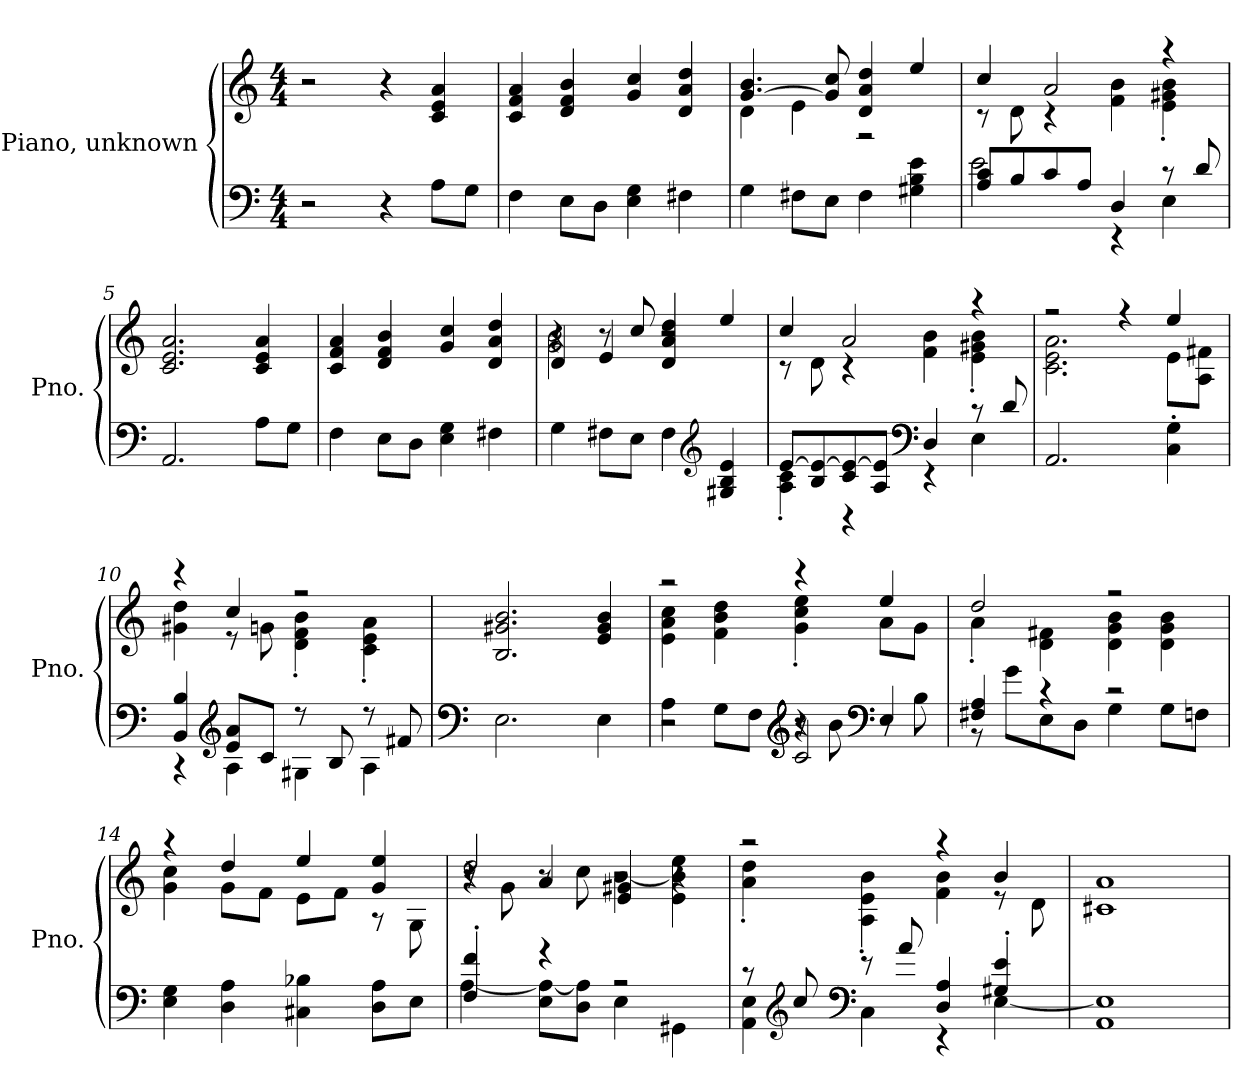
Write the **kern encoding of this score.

**kern	**kern
*part1	*part1
*staff2	*staff1
*I"Piano, unknown	*
*I'Pno.	*
*clefF4	*clefG2
*k[]	*k[]
*M4/4	*M4/4
*MM120	*MM120
=1	=1
2r	2r
4r	4r
8A\L	4c/ 4e/ 4a/
8G\J	.
=2	=2
4F\	4c/ 4f/ 4a/
8E\L	4d/ 4f/ 4b/
8D\J	.
4E\ 4G\	4g/ 4cc/
4F#X\	4d/ 4a/ 4dd/
=3	=3
*	*^
4G\	[4.g/ 4.b/	4d\
8F#X\L	.	4e\
8E\J	8g/] 8cc/	.
4F#\	4d/ 4a/ 4dd/	2r
4G#X\ 4B\ 4e\	4ee/	.
=4	=4	=4
*^	*	*
8A/ 8c/L	2e\	4cc/	8r
8B/	.	.	8d\
8c/	.	2a/	4r
8A/J	.	.	.
4D/	4r	.	4f\ 4b\
8r	4E\	4r	4e\' 4g#X\' 4b\'
8d/	.	.	.
*v	*v	*	*
*	*v	*v
=5	=5
2.AA/	2.c/ 2.e/ 2.a/
8A\L	4c/ 4e/ 4a/
8G\J	.
=6	=6
4F\	4c/ 4f/ 4a/
8E\L	4d/ 4f/ 4b/
8D\J	.
4E\ 4G\	4g/ 4cc/
4F#X\	4d/ 4a/ 4dd/
!!LO:LB:g=z
=7	=7
*	*^
*	*	*^
4G\	4d/	2g\ 2b\	4r
8F#X\L	8r	.	4e/
8E\J	8cc/	.	.
4F#\	4d/ 4a/ 4dd/	2r	2r
*clefG2	*	*	*
4G#X/ 4B/ 4e/	4ee/	.	.
*	*	*v	*v
=8	=8	=8
*^	*	*
[8e/L	4A\' 4c\'	4cc/	8r
8B/ 8e/_	.	.	8d\
8c/ 8e/_	4r	2a/	4r
8A/ 8e/]J	.	.	.
*clefF4	*	*	*
4D/	4r	.	4f\ 4b\
8r	4E\	4r	4e\' 4g#X\' 4b\'
8d/	.	.	.
*v	*v	*	*
=9	=9	=9
2.AA/	2r	2.c\ 2.e\ 2.a\
.	4r	.
4C\' 4G\'	4ee/	8e\L
.	.	8A\ 8f#X\J
=10	=10	=10
*^	*	*
4BB/ 4B/	4r	4r	4g#X\ 4dd\
*clefG2	*	*	*
8e/ 8a/L	4A\	4cc/	8r
8c/J	.	.	8gn\
8r	4G#X\	2r	4d\' 4f\' 4b\'
8B/	.	.	.
8r	4A\	.	4c\' 4e\' 4a\'
8f#X/	.	.	.
*v	*v	*	*
*	*v	*v
!!LO:LB:g=z
=11	=11
*clefF4	*
2.E\	2.B/ 2.g#X/ 2.b/
4E\	4e/ 4g#/ 4b/
=12	=12
*^	*^
*	*^	*	*
2r	4A\	2r	2r	4e\ 4a\ 4cc\
.	8G\L	.	.	4f\ 4b\ 4dd\
.	8F\J	.	.	.
*clefG2	*	*	*	*
2c/	8r	4r	4r	4g\' 4cc\' 4ee\'
.	8b\	.	.	.
*clefF4	*	*	*	*
.	8r	4E/	4ee/	8a\L
.	8B\	.	.	8g\J
*	*v	*v	*	*
=13	=13	=13	=13
4F#X/ 4A/	8r	2dd/	4a'\
.	8g\L	.	.
4r	8E\	.	4d\ 4f#X\
.	8D\J	.	.
2r	4G\	2r	4d\ 4g\ 4b\
.	8G\L	.	4d\ 4g\ 4b\
.	8Fn\J	.	.
*v	*v	*	*
=14	=14	=14
4E\ 4G\	4r	4g\ 4cc\
4D\ 4A\	4dd/	8g\L
.	.	8f\J
4C#X\ 4B-X\	4ee/	8e\L
.	.	8f\J
8D\ 8A\L	4g/ 4ee/	8r
8E\J	.	8G\
=15	=15	=15
*^	*	*^
4F/' 4f/'	[4A\	2dd/	8r	4r
.	.	.	8g\	.
4r	8E\ 8A\_L	.	8r	4a/
.	8D\ 8A\]J	.	8cc\	.
2r	4E\	2r	[4b\	4e/ 4g#X/
.	4GG#X\	.	4e\ 4b\] 4ee\	4r
*	*	*	*v	*v
!!LO:LB:g=z
=16	=16	=16	=16
8r	4AA\ 4E\	2r	4a\' 4dd\'
*clefG2	*	*	*
8cc/	.	.	.
*clefF4	*	*	*
8r	4C\	.	4A\' 4e\' 4b\'
8a/	.	.	.
4D/ 4A/	4r	4r	4f\ 4b\
4G#X/' 4e/'	[4E\	4b/	8r
.	.	.	8d\
*	*	*v	*v
=17	=17	=17
1AA	1E]	1c#X 1a
*v	*v	*
=	=
*-	*-
